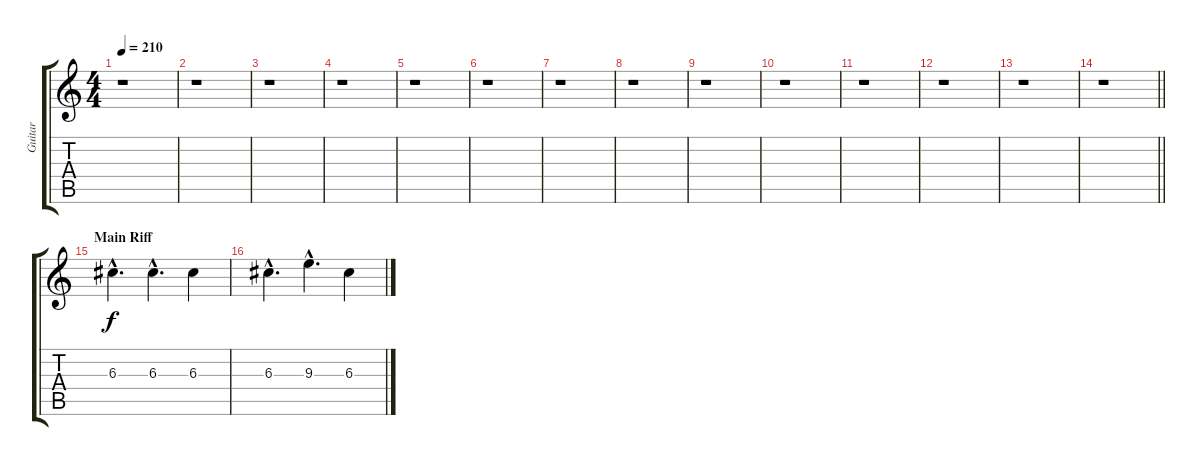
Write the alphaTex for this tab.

\track ("Guitar" "Guitar") {instrument distortionguitar}
\staff {score tabs}
\tuning (E4 B3 G3 D3 A2 E2) {hide}
\ts (4 4)
\tempo 210
\clef g2
\ks c
r.1{dy f} |
r.1 |
r.1 |
r.1 |
r.1 |
r.1 |
r.1 |
r.1 |
r.1 |
r.1 |
r.1 |
r.1 |
r.1 |
\barLineRight lightlight
r.1 |
\section ("" "Main Riff")
6.3{hac}.4{d} 6.3{hac}.4{d} 6.3.4 |
6.3{hac}.4{d} 9.3{hac}.4{d} 6.3.4
